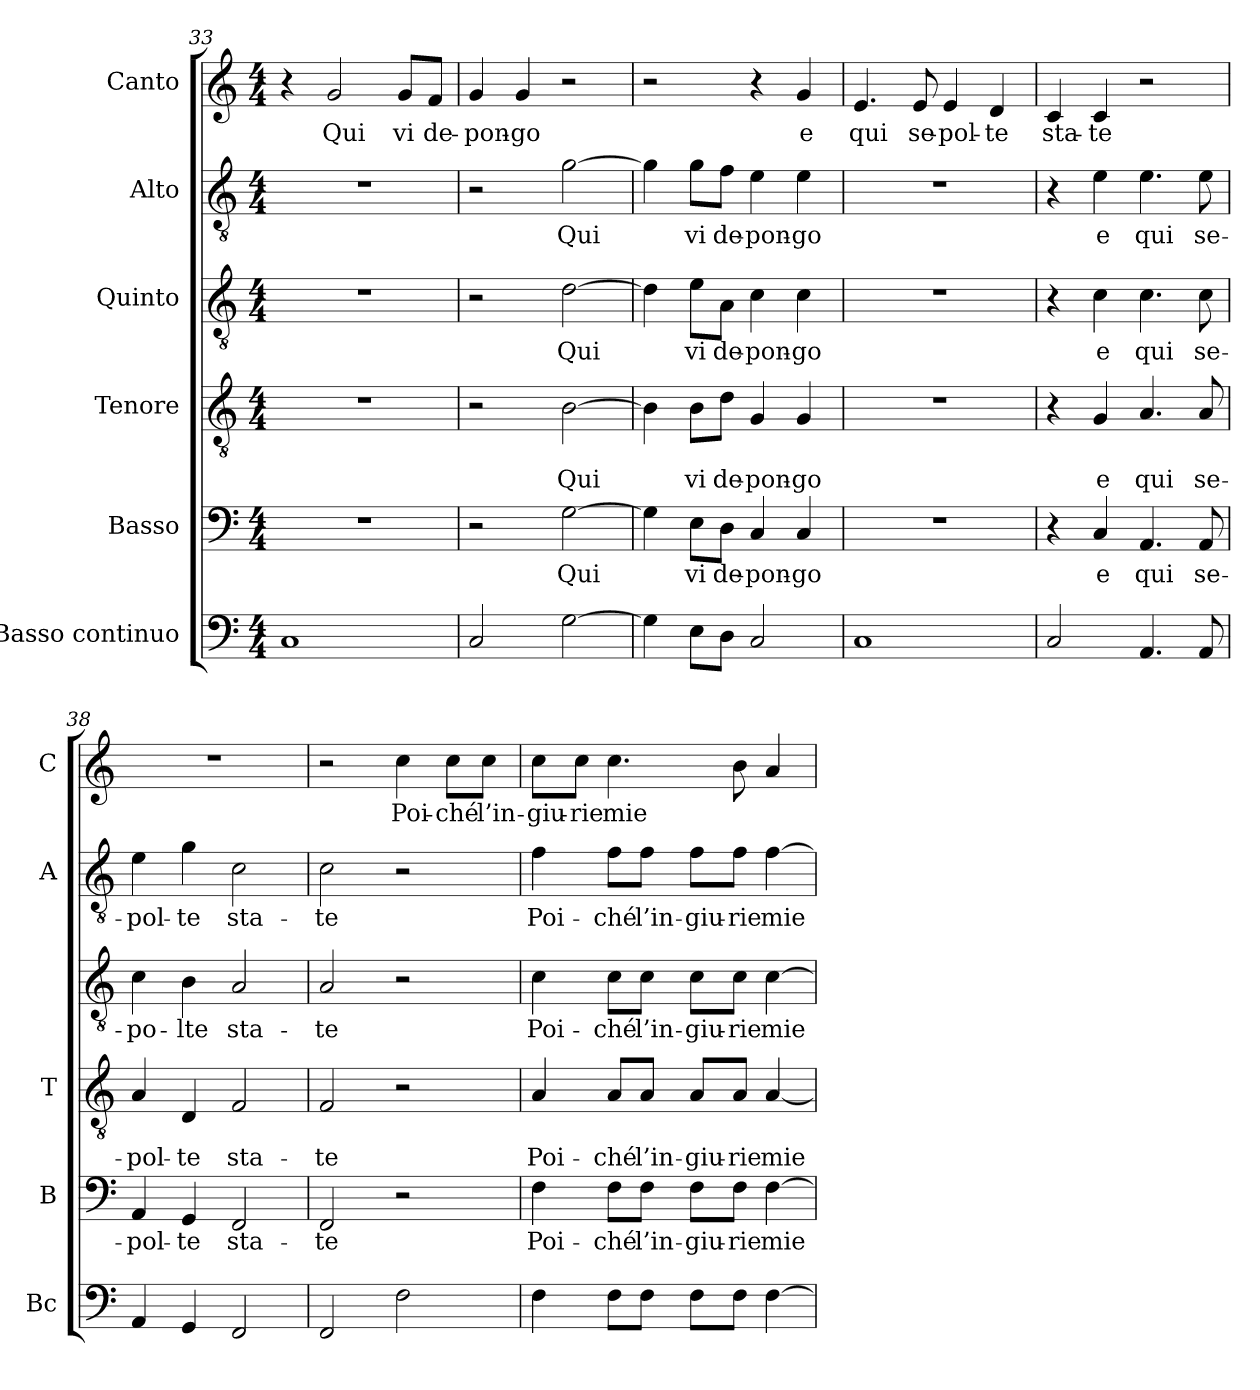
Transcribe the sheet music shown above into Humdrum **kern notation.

**kern	**kern	**text	**kern	**text	**text	**kern	**text	**kern	**text	**kern	**text
*part6	*part5	*part5	*part4	*part4	*part4	*part3	*part3	*part2	*part2	*part1	*part1
*staff6	*staff5	*staff5	*staff4	*staff4	*staff4	*staff3	*staff3	*staff2	*staff2	*staff1	*staff1
*I"Basso continuo	*I"Basso	*	*I"Tenore	*	*	*I"Quinto	*	*I"Alto	*	*I"Canto	*
*I'Bc	*I'B	*	*I'T	*	*	*	*	*I'A	*	*I'C	*
*clefF4	*clefF4	*	*clefGv2	*	*	*clefGv2	*	*clefGv2	*	*clefG2	*
*k[]	*k[]	*	*k[]	*	*	*k[]	*	*k[]	*	*k[]	*
*C:	*C:	*	*C:	*	*	*C:	*	*C:	*	*C:	*
*M4/4	*M4/4	*	*M4/4	*	*	*M4/4	*	*M4/4	*	*M4/4	*
=33	=33	=33	=33	=33	=33	=33	=33	=33	=33	=33	=33
1C	1r	.	1r	.	.	1r	.	1r	.	4r	.
.	.	.	.	.	.	.	.	.	.	2g	Qui
.	.	.	.	.	.	.	.	.	.	8g/L	vi
.	.	.	.	.	.	.	.	.	.	8f/J	de-
=34	=34	=34	=34	=34	=34	=34	=34	=34	=34	=34	=34
2C	2r	.	2r	.	.	2r	.	2r	.	4g	-pon-
.	.	.	.	.	.	.	.	.	.	4g	-go
[2G	[2G	Qui	[2B	.	Qui	[2d	Qui	[2g	Qui	2r	.
=35	=35	=35	=35	=35	=35	=35	=35	=35	=35	=35	=35
4G]	4G]	.	4B]	.	.	4d]	.	4g]	.	2r	.
8E\L	8E\L	vi	8B\L	.	vi	8e\L	vi	8g\L	vi	.	.
8D\J	8D\J	de-	8d\J	.	de-	8A\J	de-	8f\J	de-	.	.
2C	4C	-pon-	4G	.	-pon-	4c	-pon-	4e	-pon-	4r	.
.	4C	-go	4G	.	-go	4c	-go	4e	-go	4g	e
=36	=36	=36	=36	=36	=36	=36	=36	=36	=36	=36	=36
1C	1r	.	1r	.	.	1r	.	1r	.	4.e	qui
.	.	.	.	.	.	.	.	.	.	8e	se-
.	.	.	.	.	.	.	.	.	.	4e	-pol-
.	.	.	.	.	.	.	.	.	.	4d	-te
=37	=37	=37	=37	=37	=37	=37	=37	=37	=37	=37	=37
2C	4r	.	4r	.	.	4r	.	4r	.	4c	sta-
.	4C	e	4G	.	e	4c	e	4e	e	4c	-te
4.AA	4.AA	qui	4.A	.	qui	4.c	qui	4.e	qui	2r	.
8AA	8AA	se-	8A	.	se-	8c	se-	8e	se-	.	.
=38	=38	=38	=38	=38	=38	=38	=38	=38	=38	=38	=38
4AA	4AA	-pol-	4A	.	-pol-	4c	-po-	4e	-pol-	1r	.
4GG	4GG	-te	4D	.	-te	4B	-lte	4g	-te	.	.
2FF	2FF	sta-	2F	.	sta-	2A	sta-	2c	sta-	.	.
=39	=39	=39	=39	=39	=39	=39	=39	=39	=39	=39	=39
2FF	2FF	-te	2F	.	-te	2A	-te	2c	-te	2r	.
2F	2r	.	2r	.	.	2r	.	2r	.	4cc	Poi-
.	.	.	.	.	.	.	.	.	.	8cc\L	-ché
.	.	.	.	.	.	.	.	.	.	8cc\J	l’in-
=40	=40	=40	=40	=40	=40	=40	=40	=40	=40	=40	=40
4F	4F	Poi-	4A	.	Poi-	4c	Poi-	4f	Poi-	8cc\L	-giu-
.	.	.	.	.	.	.	.	.	.	8cc\J	-rie
8F\L	8F\L	-ché	8A/L	.	-ché	8c\L	-ché	8f\L	-ché	4.cc	mie
8F\J	8F\J	l’in-	8A/J	.	l’in-	8c\J	l’in-	8f\J	l’in-	.	.
8F\L	8F\L	-giu-	8A/L	.	-giu-	8c\L	-giu-	8f\L	-giu-	.	.
8F\J	8F\J	-rie	8A/J	.	-rie	8c\J	-rie	8f\J	-rie	8b	.
[4F	[4F	mie	[4A	.	mie	[4c	mie	[4f	mie	4a	.
=	=	=	=	=	=	=	=	=	=	=	=
*-	*-	*-	*-	*-	*-	*-	*-	*-	*-	*-	*-
